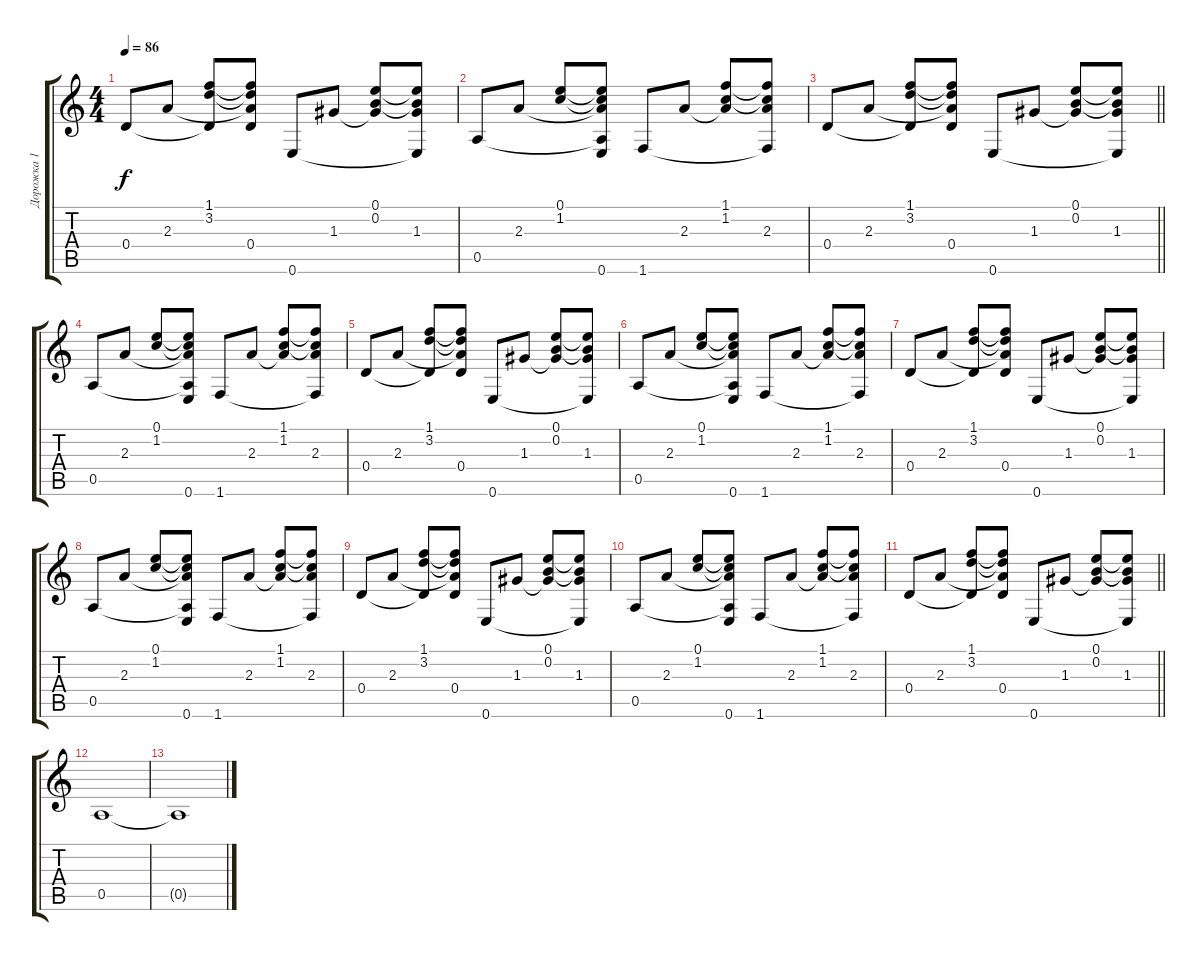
\track ("Дорожка 1" "Дорожка 1") {instrument acousticguitarsteel}
\staff {score tabs}
\tuning (E4 B3 G3 D3 A2 E2) {hide}
\ts (4 4)
\tempo 86
\clef g2
\ks c
0.4.8{dy f} 2.3.8 (1.1 3.2 0.4{t}).8 (1.1{t} 3.2{t} 2.3{t} 0.4).8 0.6.8 1.3.8 (0.1 0.2 1.3{t}).8 (0.1{t} 0.2{t} 1.3 0.6{t}).8 |
0.5.8 2.3.8 (0.1 1.2).8 (0.1{t} 1.2{t} 2.3{t} 0.5{t} 0.6).8 1.6.8 2.3.8 (1.1 1.2 2.3{t}).8 (1.1{t} 1.2{t} 2.3 1.6{t}).8 |
\barLineRight lightlight
0.4.8 2.3.8 (1.1 3.2 0.4{t}).8 (1.1{t} 3.2{t} 2.3{t} 0.4).8 0.6.8 1.3.8 (0.1 0.2 1.3{t}).8 (0.1{t} 0.2{t} 1.3 0.6{t}).8 |
0.5.8 2.3.8 (0.1 1.2).8 (0.1{t} 1.2{t} 2.3{t} 0.5{t} 0.6).8 1.6.8 2.3.8 (1.1 1.2 2.3{t}).8 (1.1{t} 1.2{t} 2.3 1.6{t}).8 |
0.4.8 2.3.8 (1.1 3.2 0.4{t}).8 (1.1{t} 3.2{t} 2.3{t} 0.4).8 0.6.8 1.3.8 (0.1 0.2 1.3{t}).8 (0.1{t} 0.2{t} 1.3 0.6{t}).8 |
0.5.8 2.3.8 (0.1 1.2).8 (0.1{t} 1.2{t} 2.3{t} 0.5{t} 0.6).8 1.6.8 2.3.8 (1.1 1.2 2.3{t}).8 (1.1{t} 1.2{t} 2.3 1.6{t}).8 |
0.4.8 2.3.8 (1.1 3.2 0.4{t}).8 (1.1{t} 3.2{t} 2.3{t} 0.4).8 0.6.8 1.3.8 (0.1 0.2 1.3{t}).8 (0.1{t} 0.2{t} 1.3 0.6{t}).8 |
0.5.8 2.3.8 (0.1 1.2).8 (0.1{t} 1.2{t} 2.3{t} 0.5{t} 0.6).8 1.6.8 2.3.8 (1.1 1.2 2.3{t}).8 (1.1{t} 1.2{t} 2.3 1.6{t}).8 |
0.4.8 2.3.8 (1.1 3.2 0.4{t}).8 (1.1{t} 3.2{t} 2.3{t} 0.4).8 0.6.8 1.3.8 (0.1 0.2 1.3{t}).8 (0.1{t} 0.2{t} 1.3 0.6{t}).8 |
0.5.8 2.3.8 (0.1 1.2).8 (0.1{t} 1.2{t} 2.3{t} 0.5{t} 0.6).8 1.6.8 2.3.8 (1.1 1.2 2.3{t}).8 (1.1{t} 1.2{t} 2.3 1.6{t}).8 |
\barLineRight lightlight
0.4.8 2.3.8 (1.1 3.2 0.4{t}).8 (1.1{t} 3.2{t} 2.3{t} 0.4).8 0.6.8 1.3.8 (0.1 0.2 1.3{t}).8 (0.1{t} 0.2{t} 1.3 0.6{t}).8 |
0.5.1 |
0.5{t}.1
